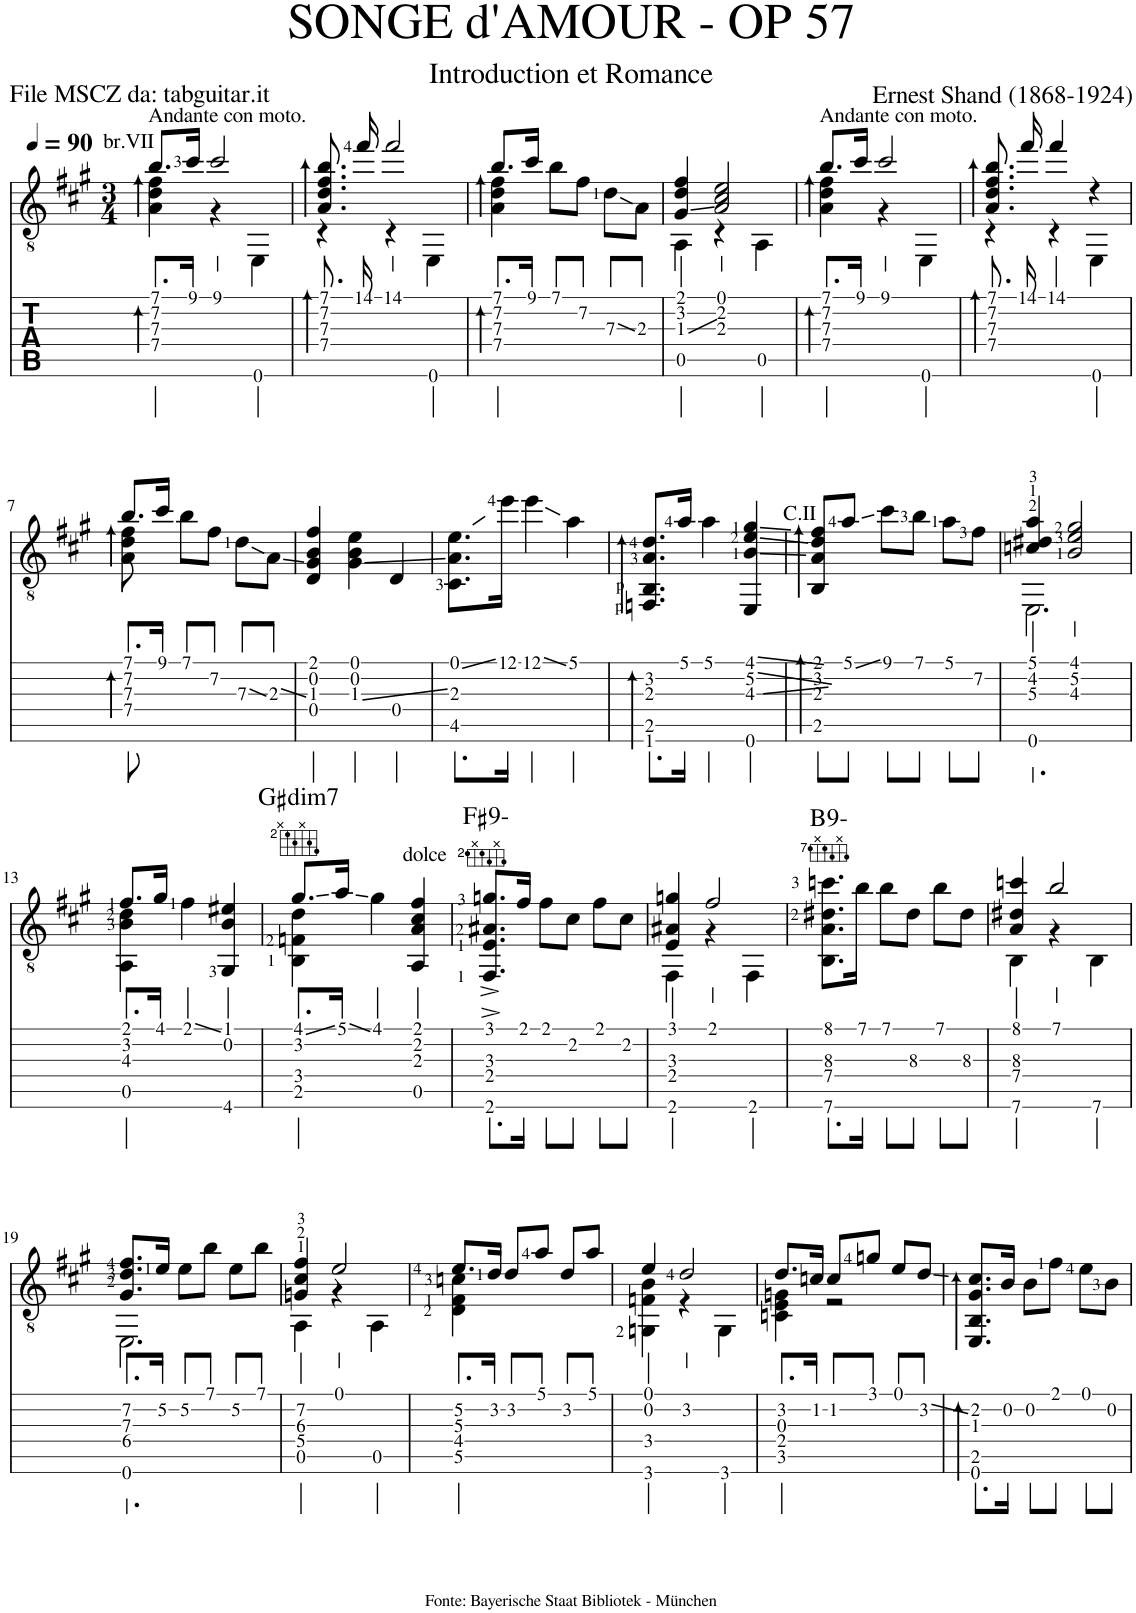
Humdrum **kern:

**kern	**kern	**harte
*part2	*part1	*part1
*staff2	*staff1	*
*I"Chitarra classica (Intavolatura)	*I"Guitar	*
*stria6	*	*
*	*clefGv2	*
*k[f#c#g#]	*k[f#c#g#]	*
*M3/4	*M3/4	*
*MM90	*MM90	*
=1	=1	=1
*^	*^	*
!	!	!LO:TX:a:t=Andante con moto.	!	!
!	!	!LO:TX:a:t=br.VII	!	!
8.b/L	4A\ 4d\ 4f#\	8.b/L	4A\ 4d\ 4f#\	.
16cc#/Jk	.	16cc#/Jk	.	.
2cc#/	4r	2cc#/	4r	.
.	4EE\	.	4EE\	.
=2	=2	=2	=2	=2
8.A/ 8.d/ 8.f#/ 8.b/	4r	8.A/ 8.d/ 8.f#/ 8.b/	4r	.
16ff#/	.	16ff#/	.	.
2ff#/	4r	2ff#/	4r	.
.	4EE\	.	4EE\	.
=3	=3	=3	=3	=3
8.b/L	4A\ 4d\ 4f#\	8.b/L	4A\ 4d\ 4f#\	.
16cc#/Jk	.	16cc#/Jk	.	.
8b/L	2ryy	8b\L	2ryy	.
8f#/J	.	8f#\J	.	.
8d/L	.	8d\L	.	.
8A/J	.	8A\J	.	.
=4	=4	=4	=4	=4
4G#/ 4d/ 4f#/	4AA\	4G#/ 4d/ 4f#/	4AA\	.
2A/ 2c#/ 2e/	4r	2A/ 2c#/ 2e/	4r	.
.	4AA\	.	4AA\	.
=5	=5	=5	=5	=5
!	!	!LO:TX:a:t=Andante con moto.	!	!
8.b/L	4A\ 4d\ 4f#\	8.b/L	4A\ 4d\ 4f#\	.
16cc#/Jk	.	16cc#/Jk	.	.
2cc#/	4r	2cc#/	4r	.
.	4EE\	.	4EE\	.
=6	=6	=6	=6	=6
8.A/ 8.d/ 8.f#/ 8.b/	4r	8.A/ 8.d/ 8.f#/ 8.b/	4r	.
16ff#/	.	16ff#/	.	.
4ff#/	4r	4ff#/	4r	.
4r	4EE\	4r	4EE\	.
!!LO:LB:g=z	!!
=7	=7	=7	=7	=7
8.b/L	8A\ 8d\ 8f#\	8.b/L	8A\ 8d\ 8f#\	.
.	2ryy	.	2ryy	.
16cc#/Jk	.	16cc#/Jk	.	.
8b/L	.	8b\L	.	.
8f#/J	.	8f#\J	.	.
8d/L	.	8d\L	.	.
8A/J	8ryy	8A\J	8ryy	.
*v	*v	*	*	*
*	*v	*v	*
=8	=8	=8
4D\ 4G#\ 4B\ 4f#\	4D/ 4G#/ 4B/ 4f#/	.
4G#\ 4B\ 4e\	4G#\ 4B\ 4e\	.
4D\	4D/	.
=9	=9	=9
8.C#\ 8.A\ 8.e\L	8.C#\ 8.A\ 8.e\L	.
16ee\Jk	16ee\Jk	.
4ee\	4ee\	.
4a\	4a\	.
=10	=10	=10
8.FFn\ 8.BB\ 8.A\ 8.d\L	8.FFn/ 8.BB/ 8.A/ 8.d/L	.
16a\Jk	16a/Jk	.
4a\	4a\	.
4EE\ 4B\ 4e\ 4g#\	4EE/ 4B/ 4e/ 4g#/	.
=11	=11	=11
!	!LO:TX:a:t=C.II	!
8BB\ 8A\ 8d\ 8f#\L	8BB/ 8A/ 8d/ 8f#/L	.
8a\J	8a/J	.
8cc#\L	8cc#\L	.
8b\J	8b\J	.
8a\L	8a\L	.
8f#\J	8f#\J	.
=12	=12	=12
*^	*^	*
4cn/ 4d#X/ 4a/	2.EE\	4cn/ 4d#X/ 4a/	2.EE\	.
2B/ 2e/ 2g#/	.	2B/ 2e/ 2g#/	.	.
!!LO:LB:g=z	!!
=13	=13	=13	=13	=13
8.f#/L	4AA\ 4B\ 4d\	8.f#/L	4AA\ 4B\ 4d\	.
16g#/Jk	.	16g#/Jk	.	.
4f#/	2ryy	4f#\	2ryy	.
4GG#/ 4B/ 4e#X/	.	4GG#/ 4B/ 4e#X/	.	.
=14	=14	=14	=14	=14
!	!	!	!	!LO:H:kt=dim7
8.g#/L	4BB\ 4Fn\ 4d\	8.g#/L	4BB\ 4Fn\ 4d\	G#:dim7
16a/Jk	.	16a/Jk	.	.
4g#/	2ryy	4g#\	2ryy	.
4AA/ 4A/ 4c#/ 4f#/	.	4AA/ 4A/ 4c#/ 4f#/	.	.
*v	*v	*	*	*
*	*v	*v	*
=15	=15	=15
!	!LO:TX:a:t=dolce	!
8.FF#\^ 8.E\^ 8.A#X\^ 8.gn\^L	8.FF#/^ 8.E/^ 8.A#X/^ 8.gn/^L	F#:maj(b9)
16f#\Jk	16f#/Jk	.
8f#\L	8f#\L	.
8c#\J	8c#\J	.
8f#\L	8f#\L	.
8c#\J	8c#\J	.
=16	=16	=16
*^	*^	*
4E/ 4A#X/ 4gn/	4FF#\	4E/ 4A#X/ 4gn/	4FF#\	.
2f#/	4r	2f#/	4r	.
.	4FF#\	.	4FF#\	.
*v	*v	*	*	*
*	*v	*v	*
=17	=17	=17
8.BB\ 8.A\ 8.d#X\ 8.ccn\L	8.BB\ 8.A\ 8.d#X\ 8.ccn\L	B:maj(b9)
16b\Jk	16b\Jk	.
8b\L	8b\L	.
8d#\J	8d#\J	.
8b\L	8b\L	.
8d#\J	8d#\J	.
=18	=18	=18
*^	*^	*
4A/ 4d#X/ 4ccn/	4BB\	4A/ 4d#X/ 4ccn/	4BB\	.
2b/	4r	2b/	4r	.
.	4BB\	.	4BB\	.
!!LO:LB:g=z	!!
=19	=19	=19	=19	=19
8.G#/ 8.d/ 8.f#/L	2.EE\	8.G#/ 8.d/ 8.f#/L	2.EE\	.
16e/Jk	.	16e/Jk	.	.
8e/L	.	8e\L	.	.
8b/J	.	8b\J	.	.
8e/L	.	8e\L	.	.
8b/J	.	8b\J	.	.
=20	=20	=20	=20	=20
4Gn/ 4c#/ 4f#/	4AA\	4Gn/ 4c#/ 4f#/	4AA\	.
2e/	4r	2e/	4r	.
.	4AA\	.	4AA\	.
=21	=21	=21	=21	=21
8.e/L	4D\ 4F#\ 4cn\	8.e/L	4D\ 4F#\ 4cn\	.
16d/Jk	.	16d/Jk	.	.
8d/L	2ryy	8d/L	2ryy	.
8a/J	.	8a/J	.	.
8d/L	.	8d/L	.	.
8a/J	.	8a/J	.	.
=22	=22	=22	=22	=22
4e/	4GGn\ 4Fn\ 4B\	4e/	4GGn\ 4Fn\ 4B\	.
2d/	4r	2d/	4r	.
.	4GG\	.	4GG\	.
=23	=23	=23	=23	=23
8.d/L	4Cn\ 4E\ 4Gn\	8.d/L	4Cn\ 4E\ 4Gn\	.
16cn/Jk	.	16cn/Jk	.	.
8c/L	2r	8c/L	2r	.
8gn/J	.	8gn/J	.	.
8e/L	.	8e/L	.	.
8d/J	.	8d/J	.	.
*v	*v	*	*	*
*	*v	*v	*
=24	=24	=24
8.EE\ 8.BB\ 8.G#\ 8.c#\L	8.EE/ 8.BB/ 8.G#/ 8.c#/L	.
16B\Jk	16B/Jk	.
8B\L	8B\L	.
8f#\J	8f#\J	.
8e\L	8e\L	.
8B\J	8B\J	.
=	=	=
*-	*-	*-
